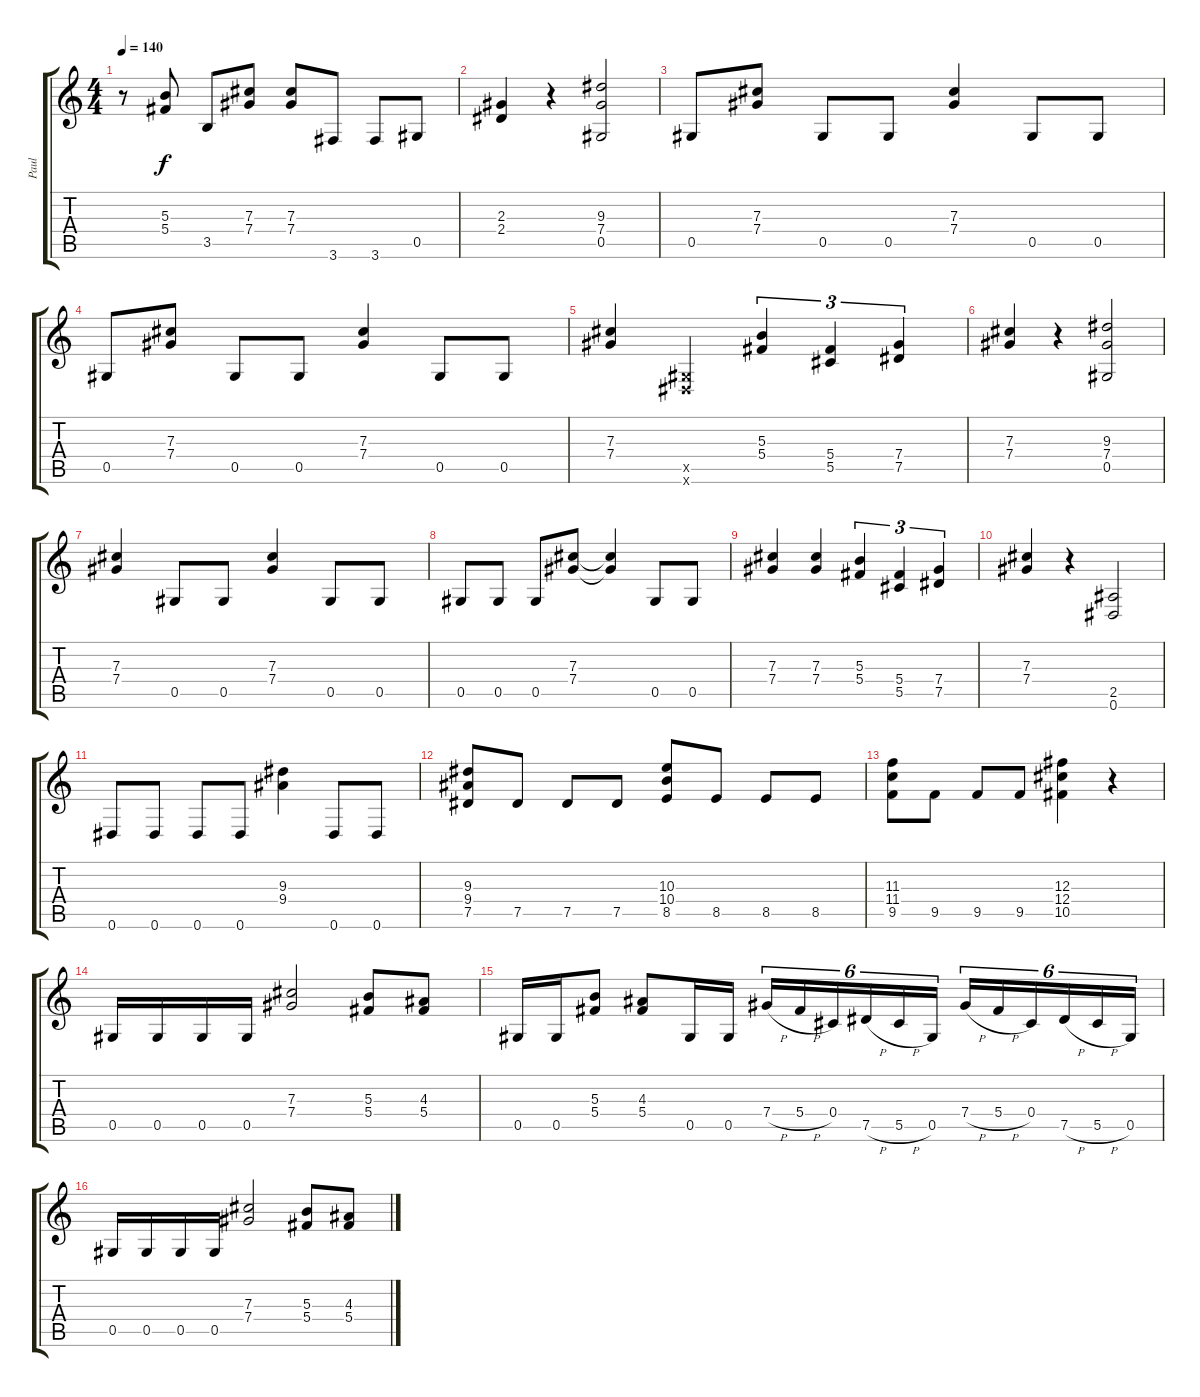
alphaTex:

\track ("Paul" "Paul") {instrument distortionguitar}
\staff {score tabs}
\tuning (Eb4 Bb3 Gb3 Db3 Ab2 Eb2) {hide}
\ts (4 4)
\tempo 140
\clef g2
\ks c
r.8{dy f} (5.3 5.4).8 3.5.8 (7.3 7.4).8 (7.3 7.4).8 3.6.8 3.6.8 0.5.8 |
(2.3 2.4).4 r.4 (9.3 7.4 0.5).2 |
0.5.8 (7.3 7.4).8 0.5.8 0.5.8 (7.3 7.4).4 0.5.8 0.5.8 |
0.5.8 (7.3 7.4).8 0.5.8 0.5.8 (7.3 7.4).4 0.5.8 0.5.8 |
(7.3 7.4).4 (0.5{x} 0.6{x}).4 (5.3 5.4).4{tu (3 2)} (5.4 5.5).4{tu (3 2)} (7.4 7.5).4{tu (3 2)} |
(7.3 7.4).4 r.4 (9.3 7.4 0.5).2 |
(7.3 7.4).4 0.5.8 0.5.8 (7.3 7.4).4 0.5.8 0.5.8 |
0.5.8 0.5.8 0.5.8 (7.3 7.4).8 (7.3{t} 7.4{t}).4 0.5.8 0.5.8 |
(7.3 7.4).4 (7.3 7.4).4 (5.3 5.4).4{tu (3 2)} (5.4 5.5).4{tu (3 2)} (7.4 7.5).4{tu (3 2)} |
(7.3 7.4).4 r.4 (2.5 0.6).2 |
0.6.8 0.6.8 0.6.8 0.6.8 (9.3 9.4).4 0.6.8 0.6.8 |
(9.3 9.4 7.5).8 7.5.8 7.5.8 7.5.8 (10.3 10.4 8.5).8 8.5.8 8.5.8 8.5.8 |
(11.3 11.4 9.5).8 9.5.8 9.5.8 9.5.8 (12.3 12.4 10.5).4 r.4 |
0.5.16 0.5.16 0.5.16 0.5.16 (7.3 7.4).2 (5.3 5.4).8 (4.3 5.4).8 |
0.5.16 0.5.16 (5.3 5.4).8 (4.3 5.4).8 0.5.16 0.5.16 7.4{h}.16{tu (6 4)} 5.4{h}.16{tu (6 4)} 0.4.16{tu (6 4)} 7.5{h}.16{tu (6 4)} 5.5{h}.16{tu (6 4)} 0.5.16{tu (6 4)} 7.4{h}.16{tu (6 4)} 5.4{h}.16{tu (6 4)} 0.4.16{tu (6 4)} 7.5{h}.16{tu (6 4)} 5.5{h}.16{tu (6 4)} 0.5.16{tu (6 4)} |
0.5.16 0.5.16 0.5.16 0.5.16 (7.3 7.4).2 (5.3 5.4).8 (4.3 5.4).8
